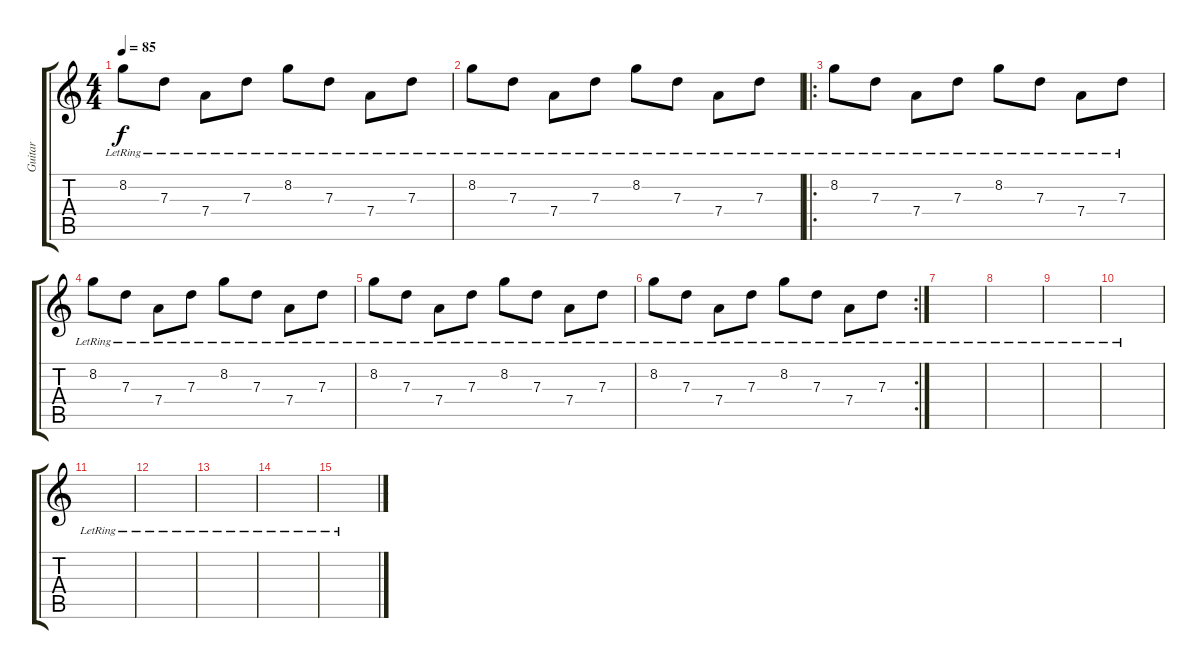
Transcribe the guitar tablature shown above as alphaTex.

\track ("Guitar" "Guitar") {instrument acousticguitarsteel}
\staff {score tabs}
\tuning (E4 B3 G3 D3 A2 E2) {hide}
\ts (4 4)
\tempo 85
\clef g2
\ks c
8.2{lr}.8{dy f instrument acousticguitarsteel} 7.3{lr}.8 7.4{lr}.8 7.3{lr}.8 8.2{lr}.8 7.3{lr}.8 7.4{lr}.8 7.3{lr}.8 |
8.2{lr}.8 7.3{lr}.8 7.4{lr}.8 7.3{lr}.8 8.2{lr}.8 7.3{lr}.8 7.4{lr}.8 7.3{lr}.8 |
\ro
\section ("" "")
8.2{lr}.8 7.3{lr}.8 7.4{lr}.8 7.3{lr}.8 8.2{lr}.8 7.3{lr}.8 7.4{lr}.8 7.3{lr}.8 |
8.2{lr}.8 7.3{lr}.8 7.4{lr}.8 7.3{lr}.8 8.2{lr}.8 7.3{lr}.8 7.4{lr}.8 7.3{lr}.8 |
8.2{lr}.8 7.3{lr}.8 7.4{lr}.8 7.3{lr}.8 8.2{lr}.8 7.3{lr}.8 7.4{lr}.8 7.3{lr}.8 |
\rc 2
8.2{lr}.8 7.3{lr}.8 7.4{lr}.8 7.3{lr}.8 8.2{lr}.8 7.3{lr}.8 7.4{lr}.8 7.3{lr}.8 |
\section ("" "")
|
|
|
|
|
|
|
|
\section ("" "")
